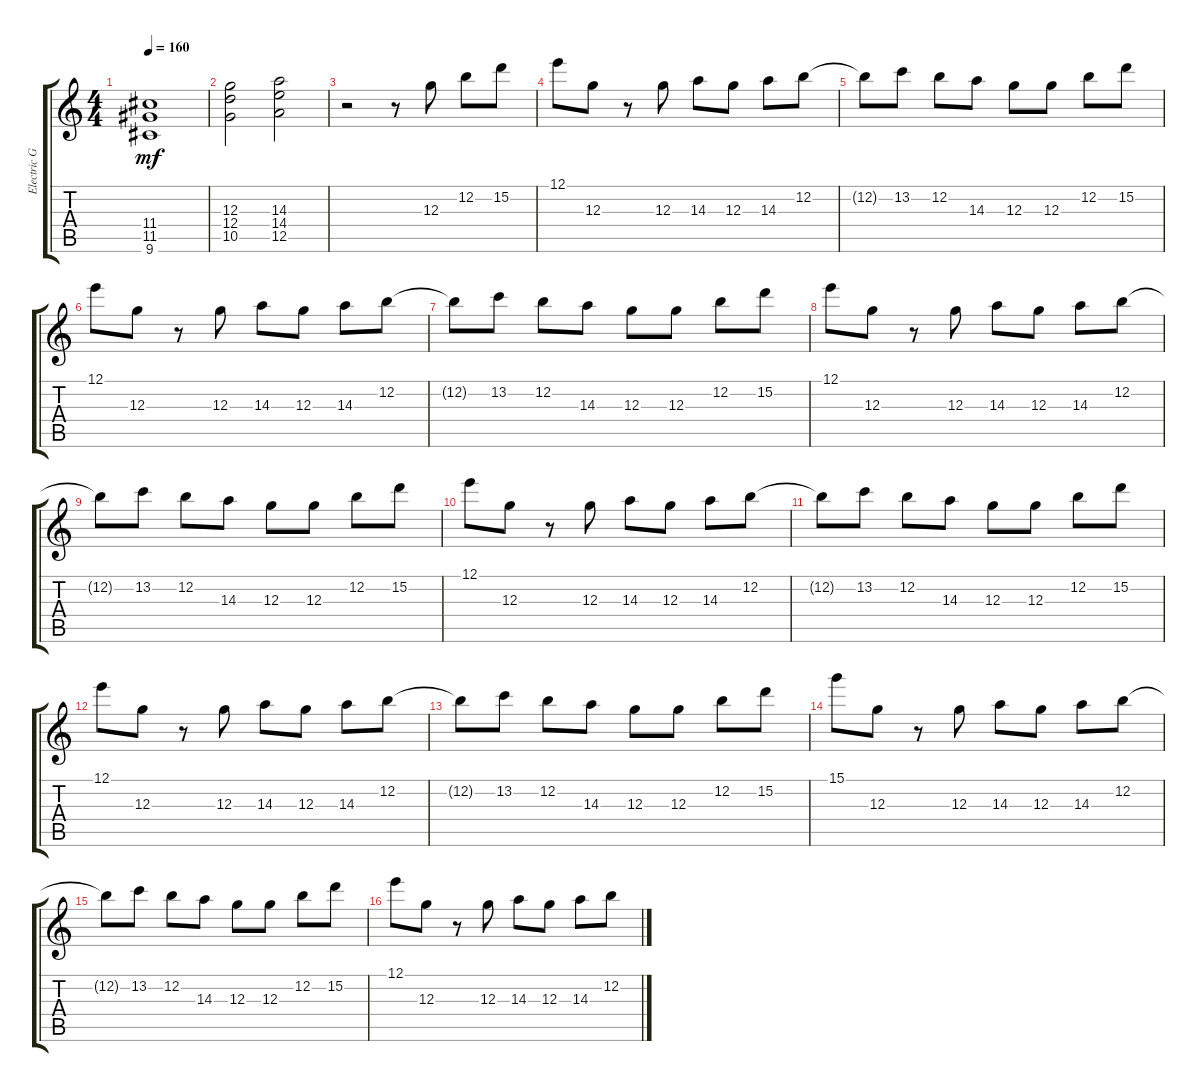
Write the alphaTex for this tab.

\track ("Electric Guitar" "Electric G") {instrument distortionguitar}
\staff {score tabs}
\tuning (E4 B3 G3 D3 A2 E2) {hide}
\ts (4 4)
\tempo 160
\clef g2
\ks c
(11.4 11.5 9.6).1{dy mf} |
(12.3 12.4 10.5).2 (14.3 14.4 12.5).2 |
r.2 r.8 12.3.8 12.2.8 15.2.8 |
12.1.8 12.3.8 r.8 12.3.8 14.3.8 12.3.8 14.3.8 12.2.8 |
12.2{t}.8 13.2.8 12.2.8 14.3.8 12.3.8 12.3.8 12.2.8 15.2.8 |
12.1.8 12.3.8 r.8 12.3.8 14.3.8 12.3.8 14.3.8 12.2.8 |
12.2{t}.8 13.2.8 12.2.8 14.3.8 12.3.8 12.3.8 12.2.8 15.2.8 |
12.1.8 12.3.8 r.8 12.3.8 14.3.8 12.3.8 14.3.8 12.2.8 |
12.2{t}.8 13.2.8 12.2.8 14.3.8 12.3.8 12.3.8 12.2.8 15.2.8 |
12.1.8 12.3.8 r.8 12.3.8 14.3.8 12.3.8 14.3.8 12.2.8 |
12.2{t}.8 13.2.8 12.2.8 14.3.8 12.3.8 12.3.8 12.2.8 15.2.8 |
12.1.8 12.3.8 r.8 12.3.8 14.3.8 12.3.8 14.3.8 12.2.8 |
12.2{t}.8 13.2.8 12.2.8 14.3.8 12.3.8 12.3.8 12.2.8 15.2.8 |
15.1.8 12.3.8 r.8 12.3.8 14.3.8 12.3.8 14.3.8 12.2.8 |
12.2{t}.8 13.2.8 12.2.8 14.3.8 12.3.8 12.3.8 12.2.8 15.2.8 |
12.1.8 12.3.8 r.8 12.3.8 14.3.8 12.3.8 14.3.8 12.2.8
